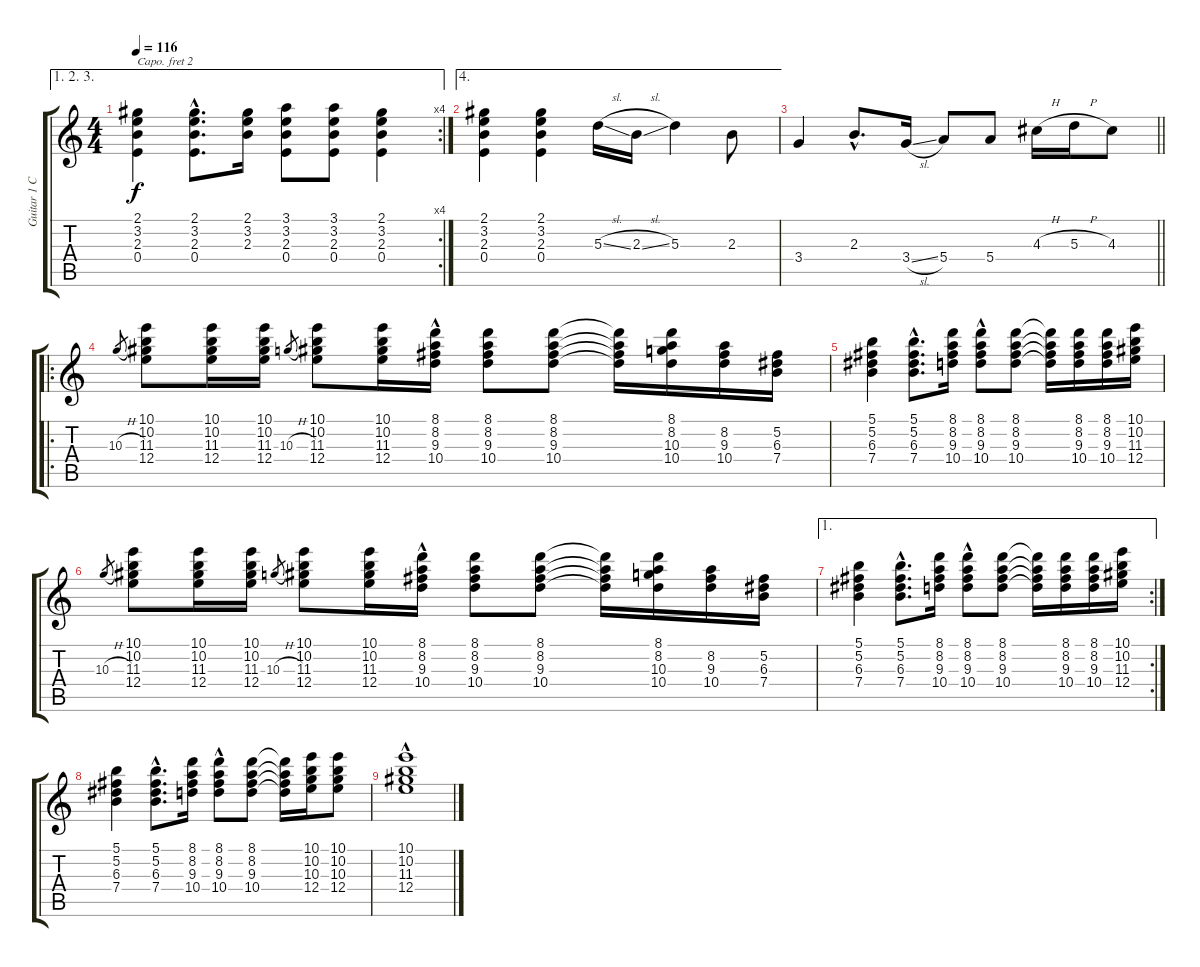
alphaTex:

\track ("Guitar 1 CAPO 2" "Guitar 1 C") {instrument electricguitarclean}
\staff {score tabs}
\capo 2
\tuning (E4 B3 G3 D3 A2 E2) {hide}
\ae (1 2 3)
\rc 4
\ts (4 4)
\tempo 116
\clef g2
\ks c
(2.1 3.2 2.3 0.4).4{dy f} (2.1{hac} 3.2{hac} 2.3{hac} 0.4{hac}).8{d} (2.1 3.2 2.3).16 (3.1 3.2 2.3 0.4).8 (3.1 3.2 2.3 0.4).8 (2.1 3.2 2.3 0.4).4 |
\ae 4
(2.1 3.2 2.3 0.4).4 (2.1 3.2 2.3 0.4).4 5.3{sl}.16 2.3{sl}.16 5.3.4 2.3.8 |
\barLineRight lightlight
3.4.4 2.3{hac}.8{d} 3.4{sl}.16 5.4.8 5.4.8 4.3{h}.16 5.3{h}.16 4.3.8 |
\ro
10.3{h}.8{gr} (10.1 10.2 11.3 12.4).8 (10.1 10.2 11.3 12.4).16 (10.1 10.2 11.3 12.4).16 10.3{h}.8{gr} (10.1 10.2 11.3 12.4).8 (10.1 10.2 11.3 12.4).16 (8.1{hac} 8.2{hac} 9.3{hac} 10.4{hac}).16 (8.1 8.2 9.3 10.4).8 (8.1 8.2 9.3 10.4).8 (8.1{t} 8.2{t} 9.3{t} 10.4{t}).16 (8.1 8.2 10.3 10.4).16 (8.2 9.3 10.4).16 (5.2 6.3 7.4).16 |
(5.1 5.2 6.3 7.4).4 (5.1{hac} 5.2{hac} 6.3{hac} 7.4{hac}).8{d} (8.1 8.2 9.3 10.4).16 (8.1{hac} 8.2{hac} 9.3{hac} 10.4{hac}).8 (8.1 8.2 9.3 10.4).8 (8.1{t} 8.2{t} 9.3{t} 10.4{t}).16 (8.1 8.2 9.3 10.4).16 (8.1 8.2 9.3 10.4).16 (10.1 10.2 11.3 12.4).16 |
10.3{h}.8{gr} (10.1 10.2 11.3 12.4).8 (10.1 10.2 11.3 12.4).16 (10.1 10.2 11.3 12.4).16 10.3{h}.8{gr} (10.1 10.2 11.3 12.4).8 (10.1 10.2 11.3 12.4).16 (8.1{hac} 8.2{hac} 9.3{hac} 10.4{hac}).16 (8.1 8.2 9.3 10.4).8 (8.1 8.2 9.3 10.4).8 (8.1{t} 8.2{t} 9.3{t} 10.4{t}).16 (8.1 8.2 10.3 10.4).16 (8.2 9.3 10.4).16 (5.2 6.3 7.4).16 |
\ae 1
\rc 2
(5.1 5.2 6.3 7.4).4 (5.1{hac} 5.2{hac} 6.3{hac} 7.4{hac}).8{d} (8.1 8.2 9.3 10.4).16 (8.1{hac} 8.2{hac} 9.3{hac} 10.4{hac}).8 (8.1 8.2 9.3 10.4).8 (8.1{t} 8.2{t} 9.3{t} 10.4{t}).16 (8.1 8.2 9.3 10.4).16 (8.1 8.2 9.3 10.4).16 (10.1 10.2 11.3 12.4).16 |
(5.1 5.2 6.3 7.4).4 (5.1{hac} 5.2{hac} 6.3{hac} 7.4{hac}).8{d} (8.1 8.2 9.3 10.4).16 (8.1{hac} 8.2{hac} 9.3{hac} 10.4{hac}).8 (8.1 8.2 9.3 10.4).8 (8.1{t} 8.2{t} 9.3{t} 10.4{t}).16 (10.1 10.2 10.3 12.4).16 (10.1 10.2 10.3 12.4).8 |
(10.1{hac} 10.2{hac} 11.3{hac} 12.4{hac}).1
